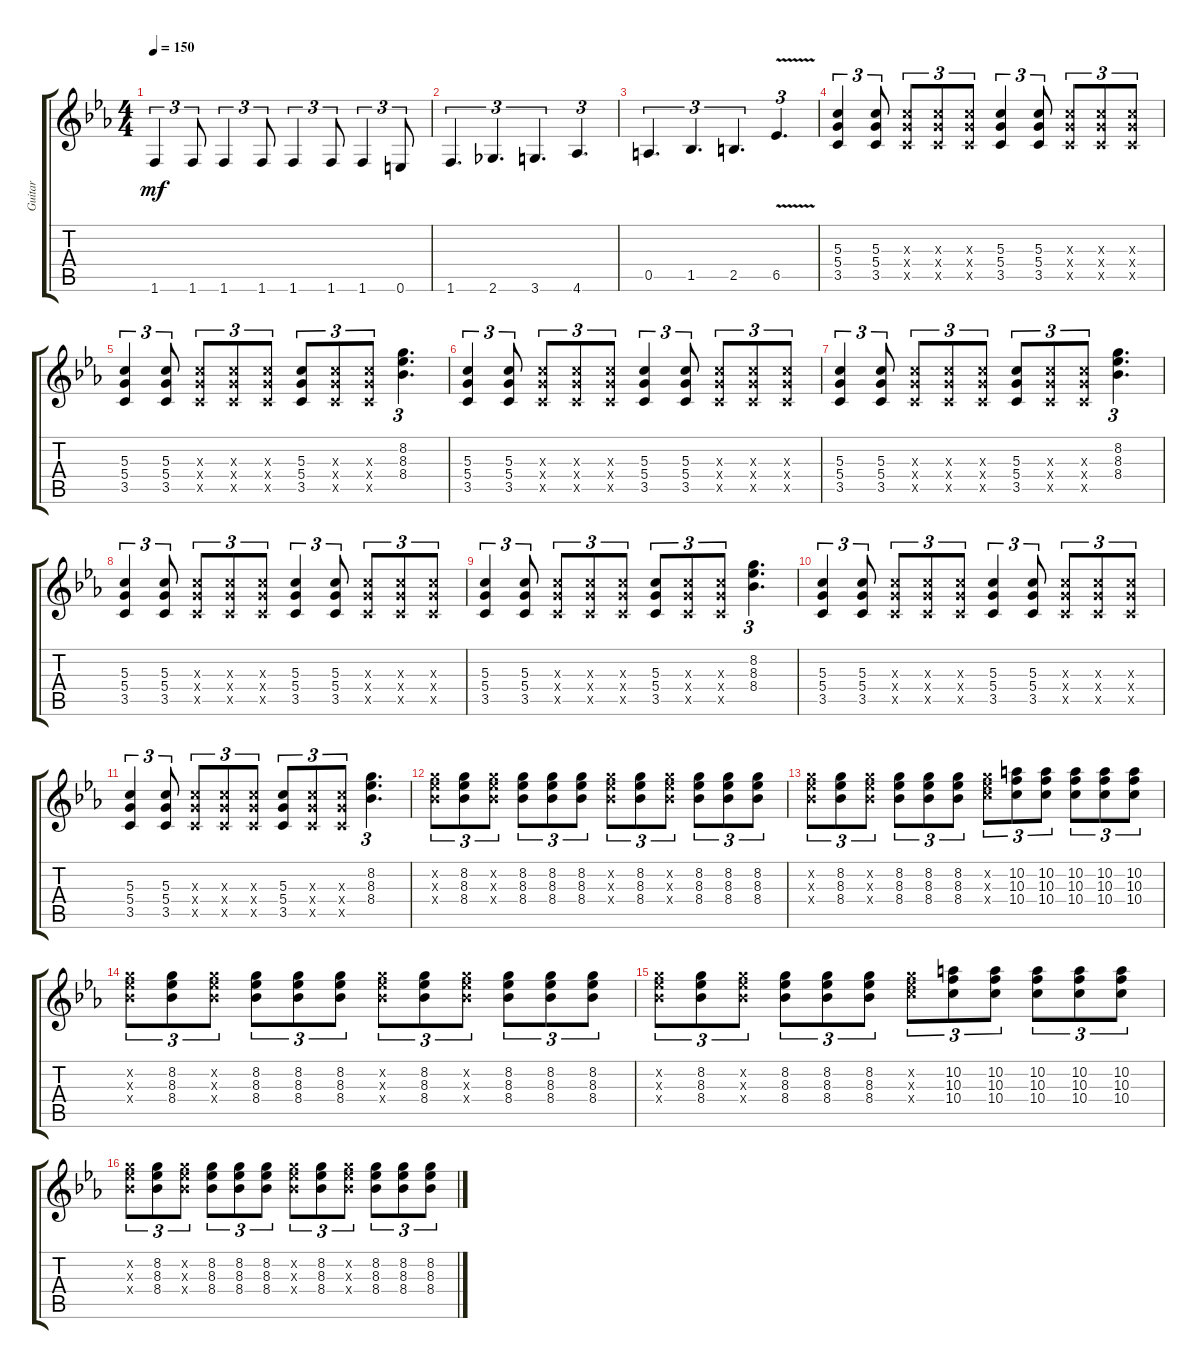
\track ("Guitar" "Guitar") {instrument distortionguitar}
\staff {score tabs}
\tuning (E4 B3 G3 D3 A2 E2) {hide}
\ts (4 4)
\tempo 150
\clef g2
\ks cminor
1.6.4{tu (3 2) dy mf} 1.6.8{tu (3 2)} 1.6.4{tu (3 2)} 1.6.8{tu (3 2)} 1.6.4{tu (3 2)} 1.6.8{tu (3 2)} 1.6.4{tu (3 2)} 0.6.8{tu (3 2)} |
1.6.4{d tu (3 2)} 2.6.4{d tu (3 2)} 3.6.4{d tu (3 2)} 4.6.4{d tu (3 2)} |
0.5.4{d tu (3 2)} 1.5.4{d tu (3 2)} 2.5.4{d tu (3 2)} 6.5{v}.4{d tu (3 2)} |
(5.3 5.4 3.5).4{tu (3 2)} (5.3 5.4 3.5).8{tu (3 2)} (5.3{x} 5.4{x} 3.5{x}).8{tu (3 2)} (5.3{x} 5.4{x} 3.5{x}).8{tu (3 2)} (5.3{x} 5.4{x} 3.5{x}).8{tu (3 2)} (5.3 5.4 3.5).4{tu (3 2)} (5.3 5.4 3.5).8{tu (3 2)} (5.3{x} 5.4{x} 3.5{x}).8{tu (3 2)} (5.3{x} 5.4{x} 3.5{x}).8{tu (3 2)} (5.3{x} 5.4{x} 3.5{x}).8{tu (3 2)} |
(5.3 5.4 3.5).4{tu (3 2)} (5.3 5.4 3.5).8{tu (3 2)} (5.3{x} 5.4{x} 3.5{x}).8{tu (3 2)} (5.3{x} 5.4{x} 3.5{x}).8{tu (3 2)} (5.3{x} 5.4{x} 3.5{x}).8{tu (3 2)} (5.3 5.4 3.5).8{tu (3 2)} (5.3{x} 5.4{x} 3.5{x}).8{tu (3 2)} (5.3{x} 5.4{x} 3.5{x}).8{tu (3 2)} (8.2 8.3 8.4).4{d tu (3 2)} |
(5.3 5.4 3.5).4{tu (3 2)} (5.3 5.4 3.5).8{tu (3 2)} (5.3{x} 5.4{x} 3.5{x}).8{tu (3 2)} (5.3{x} 5.4{x} 3.5{x}).8{tu (3 2)} (5.3{x} 5.4{x} 3.5{x}).8{tu (3 2)} (5.3 5.4 3.5).4{tu (3 2)} (5.3 5.4 3.5).8{tu (3 2)} (5.3{x} 5.4{x} 3.5{x}).8{tu (3 2)} (5.3{x} 5.4{x} 3.5{x}).8{tu (3 2)} (5.3{x} 5.4{x} 3.5{x}).8{tu (3 2)} |
(5.3 5.4 3.5).4{tu (3 2)} (5.3 5.4 3.5).8{tu (3 2)} (5.3{x} 5.4{x} 3.5{x}).8{tu (3 2)} (5.3{x} 5.4{x} 3.5{x}).8{tu (3 2)} (5.3{x} 5.4{x} 3.5{x}).8{tu (3 2)} (5.3 5.4 3.5).8{tu (3 2)} (5.3{x} 5.4{x} 3.5{x}).8{tu (3 2)} (5.3{x} 5.4{x} 3.5{x}).8{tu (3 2)} (8.2 8.3 8.4).4{d tu (3 2)} |
(5.3 5.4 3.5).4{tu (3 2)} (5.3 5.4 3.5).8{tu (3 2)} (5.3{x} 5.4{x} 3.5{x}).8{tu (3 2)} (5.3{x} 5.4{x} 3.5{x}).8{tu (3 2)} (5.3{x} 5.4{x} 3.5{x}).8{tu (3 2)} (5.3 5.4 3.5).4{tu (3 2)} (5.3 5.4 3.5).8{tu (3 2)} (5.3{x} 5.4{x} 3.5{x}).8{tu (3 2)} (5.3{x} 5.4{x} 3.5{x}).8{tu (3 2)} (5.3{x} 5.4{x} 3.5{x}).8{tu (3 2)} |
(5.3 5.4 3.5).4{tu (3 2)} (5.3 5.4 3.5).8{tu (3 2)} (5.3{x} 5.4{x} 3.5{x}).8{tu (3 2)} (5.3{x} 5.4{x} 3.5{x}).8{tu (3 2)} (5.3{x} 5.4{x} 3.5{x}).8{tu (3 2)} (5.3 5.4 3.5).8{tu (3 2)} (5.3{x} 5.4{x} 3.5{x}).8{tu (3 2)} (5.3{x} 5.4{x} 3.5{x}).8{tu (3 2)} (8.2 8.3 8.4).4{d tu (3 2)} |
(5.3 5.4 3.5).4{tu (3 2)} (5.3 5.4 3.5).8{tu (3 2)} (5.3{x} 5.4{x} 3.5{x}).8{tu (3 2)} (5.3{x} 5.4{x} 3.5{x}).8{tu (3 2)} (5.3{x} 5.4{x} 3.5{x}).8{tu (3 2)} (5.3 5.4 3.5).4{tu (3 2)} (5.3 5.4 3.5).8{tu (3 2)} (5.3{x} 5.4{x} 3.5{x}).8{tu (3 2)} (5.3{x} 5.4{x} 3.5{x}).8{tu (3 2)} (5.3{x} 5.4{x} 3.5{x}).8{tu (3 2)} |
(5.3 5.4 3.5).4{tu (3 2)} (5.3 5.4 3.5).8{tu (3 2)} (5.3{x} 5.4{x} 3.5{x}).8{tu (3 2)} (5.3{x} 5.4{x} 3.5{x}).8{tu (3 2)} (5.3{x} 5.4{x} 3.5{x}).8{tu (3 2)} (5.3 5.4 3.5).8{tu (3 2)} (5.3{x} 5.4{x} 3.5{x}).8{tu (3 2)} (5.3{x} 5.4{x} 3.5{x}).8{tu (3 2)} (8.2 8.3 8.4).4{d tu (3 2)} |
(8.2{x} 8.3{x} 8.4{x}).8{tu (3 2)} (8.2 8.3 8.4).8{tu (3 2)} (8.2{x} 8.3{x} 8.4{x}).8{tu (3 2)} (8.2 8.3 8.4).8{tu (3 2)} (8.2 8.3 8.4).8{tu (3 2)} (8.2 8.3 8.4).8{tu (3 2)} (8.2{x} 8.3{x} 8.4{x}).8{tu (3 2)} (8.2 8.3 8.4).8{tu (3 2)} (8.2{x} 8.3{x} 8.4{x}).8{tu (3 2)} (8.2 8.3 8.4).8{tu (3 2)} (8.2 8.3 8.4).8{tu (3 2)} (8.2 8.3 8.4).8{tu (3 2)} |
(8.2{x} 8.3{x} 8.4{x}).8{tu (3 2)} (8.2 8.3 8.4).8{tu (3 2)} (8.2{x} 8.3{x} 8.4{x}).8{tu (3 2)} (8.2 8.3 8.4).8{tu (3 2)} (8.2 8.3 8.4).8{tu (3 2)} (8.2 8.3 8.4).8{tu (3 2)} (8.2{x} 8.3{x} 10.4{x}).8{tu (3 2)} (10.2 10.3 10.4).8{tu (3 2)} (10.2 10.3 10.4).8{tu (3 2)} (10.2 10.3 10.4).8{tu (3 2)} (10.2 10.3 10.4).8{tu (3 2)} (10.2 10.3 10.4).8{tu (3 2)} |
(8.2{x} 8.3{x} 8.4{x}).8{tu (3 2)} (8.2 8.3 8.4).8{tu (3 2)} (8.2{x} 8.3{x} 8.4{x}).8{tu (3 2)} (8.2 8.3 8.4).8{tu (3 2)} (8.2 8.3 8.4).8{tu (3 2)} (8.2 8.3 8.4).8{tu (3 2)} (8.2{x} 8.3{x} 8.4{x}).8{tu (3 2)} (8.2 8.3 8.4).8{tu (3 2)} (8.2{x} 8.3{x} 8.4{x}).8{tu (3 2)} (8.2 8.3 8.4).8{tu (3 2)} (8.2 8.3 8.4).8{tu (3 2)} (8.2 8.3 8.4).8{tu (3 2)} |
(8.2{x} 8.3{x} 8.4{x}).8{tu (3 2)} (8.2 8.3 8.4).8{tu (3 2)} (8.2{x} 8.3{x} 8.4{x}).8{tu (3 2)} (8.2 8.3 8.4).8{tu (3 2)} (8.2 8.3 8.4).8{tu (3 2)} (8.2 8.3 8.4).8{tu (3 2)} (8.2{x} 8.3{x} 10.4{x}).8{tu (3 2)} (10.2 10.3 10.4).8{tu (3 2)} (10.2 10.3 10.4).8{tu (3 2)} (10.2 10.3 10.4).8{tu (3 2)} (10.2 10.3 10.4).8{tu (3 2)} (10.2 10.3 10.4).8{tu (3 2)} |
(8.2{x} 8.3{x} 8.4{x}).8{tu (3 2)} (8.2 8.3 8.4).8{tu (3 2)} (8.2{x} 8.3{x} 8.4{x}).8{tu (3 2)} (8.2 8.3 8.4).8{tu (3 2)} (8.2 8.3 8.4).8{tu (3 2)} (8.2 8.3 8.4).8{tu (3 2)} (8.2{x} 8.3{x} 8.4{x}).8{tu (3 2)} (8.2 8.3 8.4).8{tu (3 2)} (8.2{x} 8.3{x} 8.4{x}).8{tu (3 2)} (8.2 8.3 8.4).8{tu (3 2)} (8.2 8.3 8.4).8{tu (3 2)} (8.2 8.3 8.4).8{tu (3 2)}
